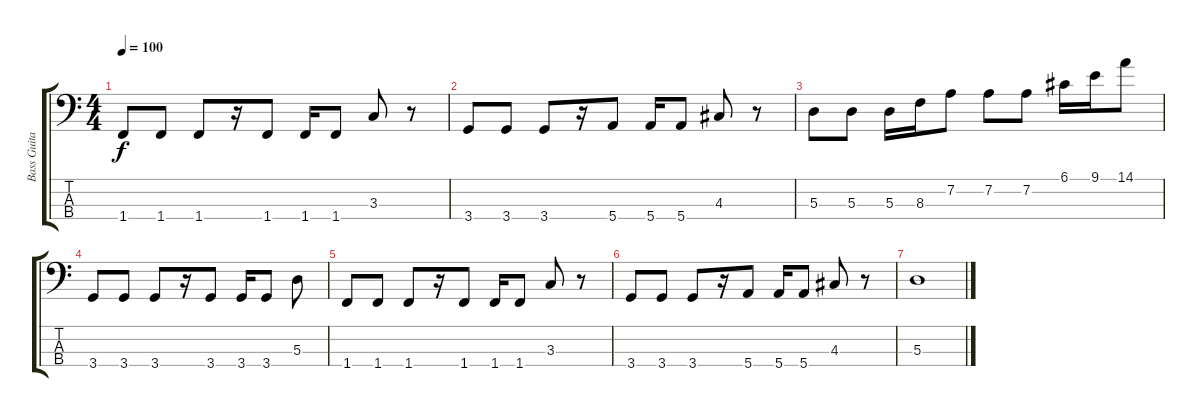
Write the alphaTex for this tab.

\track ("Bass Guitar" "Bass Guita") {instrument electricbassfinger}
\staff {score tabs}
\tuning (G2 D2 A1 E1) {hide}
\ts (4 4)
\tempo 100
\clef f4
\ks c
1.4.8{dy f} 1.4.8 1.4.8 r.16 1.4.8 1.4.16 1.4.8 3.3.8 r.8 |
3.4.8 3.4.8 3.4.8 r.16 5.4.8 5.4.16 5.4.8 4.3.8 r.8 |
5.3.8 5.3.8 5.3.16 8.3.16 7.2.8 7.2.8 7.2.8 6.1.16 9.1.16 14.1.8 |
3.4.8 3.4.8 3.4.8 r.16 3.4.8 3.4.16 3.4.8 5.3.8 |
1.4.8 1.4.8 1.4.8 r.16 1.4.8 1.4.16 1.4.8 3.3.8 r.8 |
3.4.8 3.4.8 3.4.8 r.16 5.4.8 5.4.16 5.4.8 4.3.8 r.8 |
5.3.1
